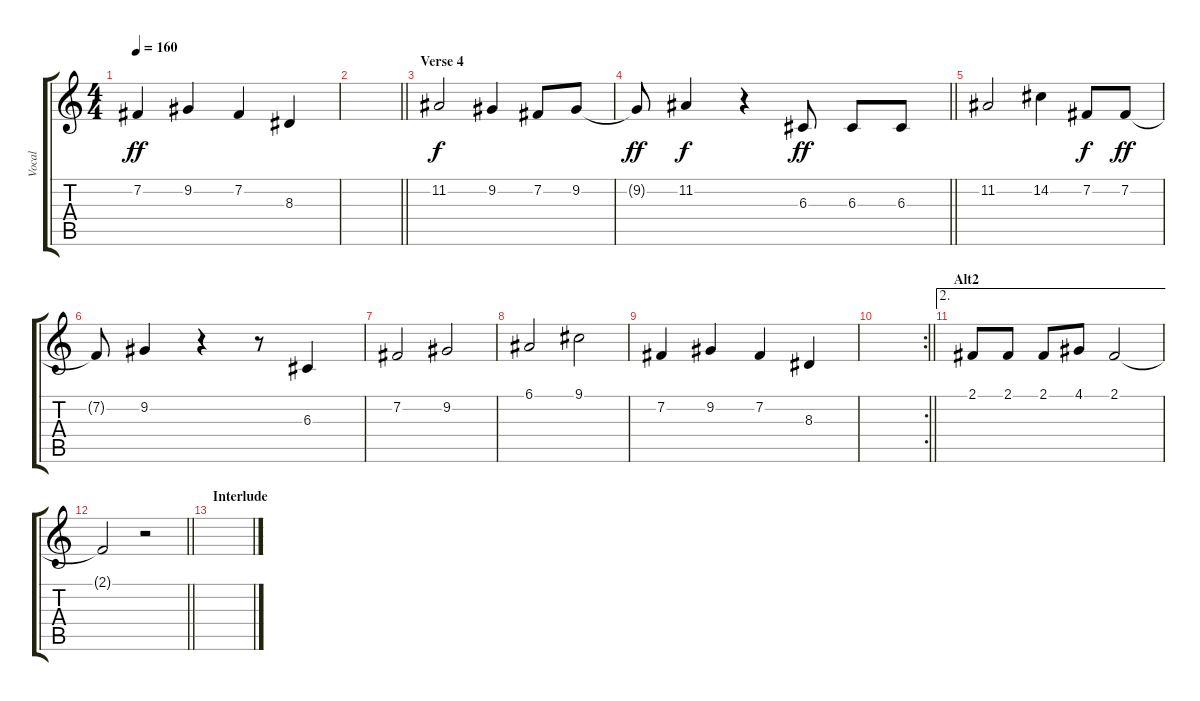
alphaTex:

\track ("Vocal" "Vocal") {instrument clarinet}
\staff {score tabs}
\tuning (E4 B3 G3 D3 A2 E2) {hide}
\ts (4 4)
\tempo 160
\clef g2
\ks c
7.2.4{dy ff} 9.2.4 7.2.4 8.3.4 |
\barLineRight lightlight
|
\section ("" "Verse 4")
11.2.2{dy f} 9.2.4 7.2.8 9.2.8 |
\barLineRight lightlight
9.2{t}.8{dy ff} 11.2.4{dy f} r.4 6.3.8{dy ff} 6.3.8 6.3.8 |
11.2.2 14.2.4 7.2.8{dy f} 7.2.8{dy ff} |
7.2{t}.8 9.2.4 r.4 r.8 6.3.4 |
7.2.2 9.2.2 |
6.1.2 9.1.2 |
7.2.4 9.2.4 7.2.4 8.3.4 |
\rc 2
\barLineRight lightlight
|
\ae 2
\section ("" "Alt2")
2.1.8 2.1.8 2.1.8 4.1.8 2.1.2 |
\barLineRight lightlight
2.1{t}.2 r.2 |
\section ("" "Interlude")
